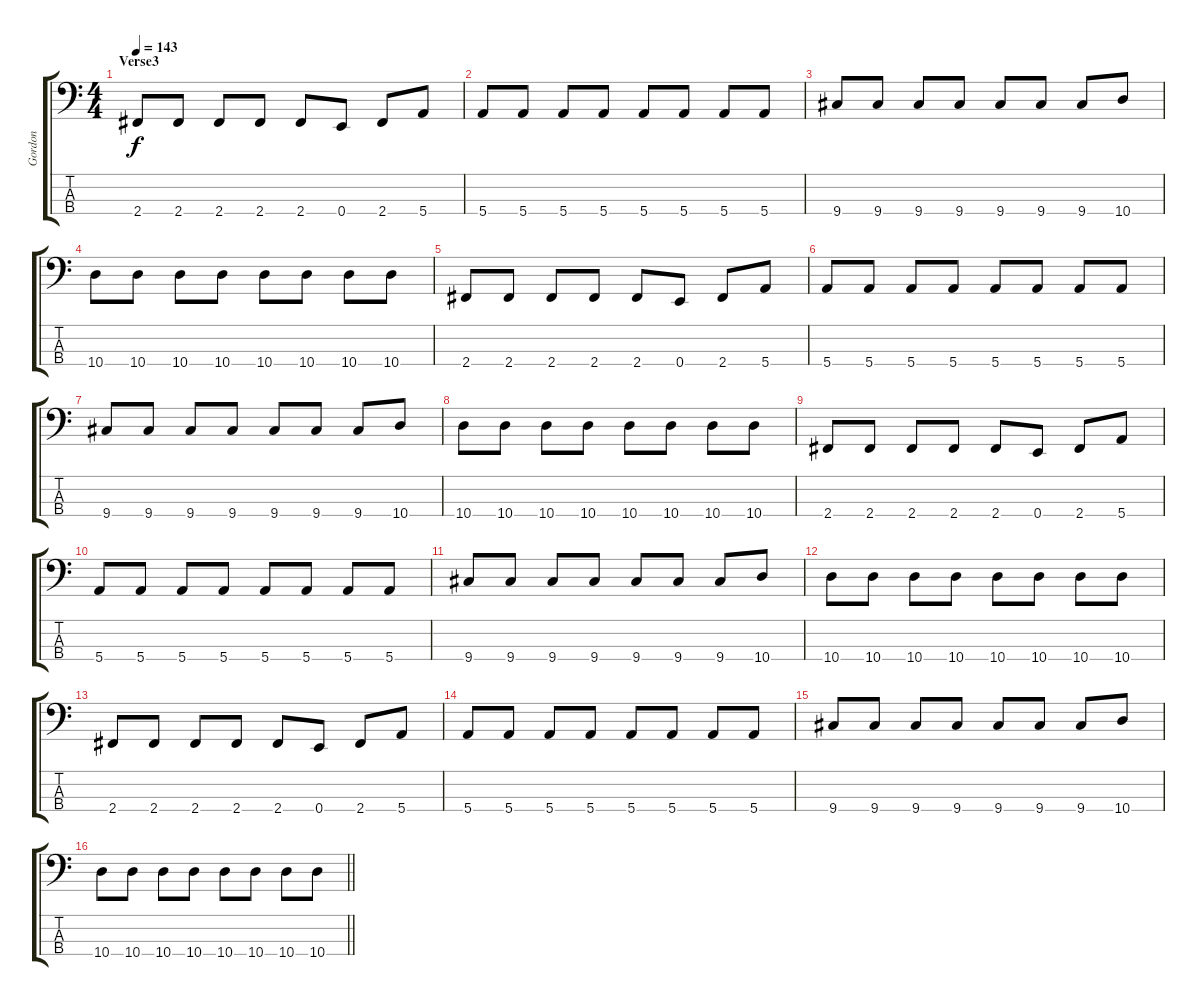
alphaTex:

\track ("Gordon" "Gordon") {instrument electricbassfinger}
\staff {score tabs}
\tuning (G2 D2 A1 E1) {hide}
\ts (4 4)
\section ("" "Verse3")
\tempo 143
\clef f4
\ks c
2.4.8{dy f} 2.4.8 2.4.8 2.4.8 2.4.8 0.4.8 2.4.8 5.4.8 |
5.4.8 5.4.8 5.4.8 5.4.8 5.4.8 5.4.8 5.4.8 5.4.8 |
9.4.8 9.4.8 9.4.8 9.4.8 9.4.8 9.4.8 9.4.8 10.4.8 |
10.4.8 10.4.8 10.4.8 10.4.8 10.4.8 10.4.8 10.4.8 10.4.8 |
2.4.8 2.4.8 2.4.8 2.4.8 2.4.8 0.4.8 2.4.8 5.4.8 |
5.4.8 5.4.8 5.4.8 5.4.8 5.4.8 5.4.8 5.4.8 5.4.8 |
9.4.8 9.4.8 9.4.8 9.4.8 9.4.8 9.4.8 9.4.8 10.4.8 |
10.4.8 10.4.8 10.4.8 10.4.8 10.4.8 10.4.8 10.4.8 10.4.8 |
2.4.8 2.4.8 2.4.8 2.4.8 2.4.8 0.4.8 2.4.8 5.4.8 |
5.4.8 5.4.8 5.4.8 5.4.8 5.4.8 5.4.8 5.4.8 5.4.8 |
9.4.8 9.4.8 9.4.8 9.4.8 9.4.8 9.4.8 9.4.8 10.4.8 |
10.4.8 10.4.8 10.4.8 10.4.8 10.4.8 10.4.8 10.4.8 10.4.8 |
2.4.8 2.4.8 2.4.8 2.4.8 2.4.8 0.4.8 2.4.8 5.4.8 |
5.4.8 5.4.8 5.4.8 5.4.8 5.4.8 5.4.8 5.4.8 5.4.8 |
9.4.8 9.4.8 9.4.8 9.4.8 9.4.8 9.4.8 9.4.8 10.4.8 |
\barLineRight lightlight
10.4.8 10.4.8 10.4.8 10.4.8 10.4.8 10.4.8 10.4.8 10.4.8
